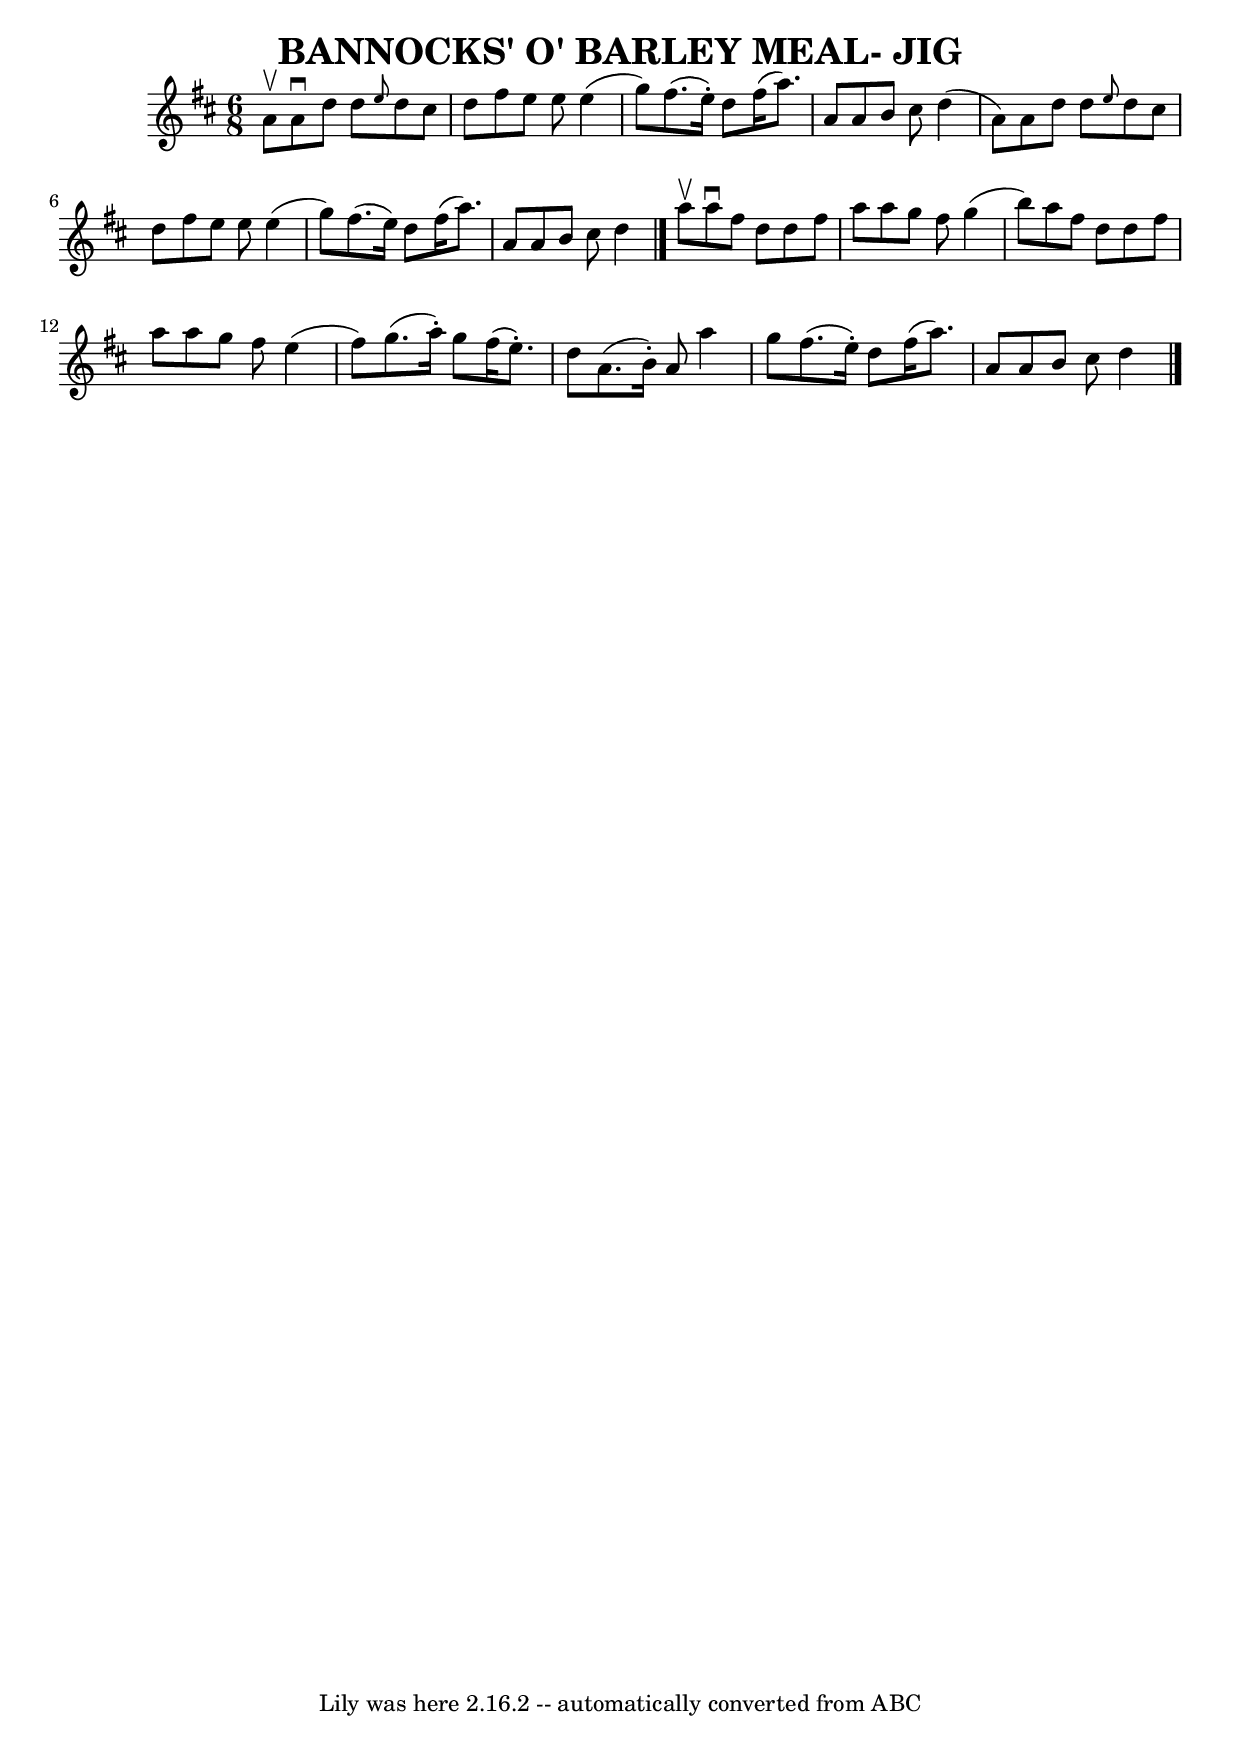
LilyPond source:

\version "2.16.2"
\include "Mammoth.ily"
\header {
  %% book = "Ryan's Mammoth Collection of Fiddle Tunes"
  crossRefNumber = "1"
  footnotes = ""
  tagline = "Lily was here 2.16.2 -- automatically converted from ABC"
  title = "BANNOCKS' O' BARLEY MEAL- JIG"

}
voicedefault =  {


  \time 6/8 
  \key d \major
  a'8^\upbow       |
  a'8^\downbow d''8    
  d''8  \grace { e''8  
	       } d''8 cis''8 d''8    |
  fis''8 e''8 
  e''8 e''4 (g''8)   |
  fis''8. (e''16-.) d''8    
  fis''16 (a''8.) a'8    |
  a'8 b'8 cis''8 d''4 (a'8-)       |
  a'8 d''8 d''8  \grace { e''8  
			} d''8 cis''8   
  d''8    |
  fis''8 e''8 e''8 e''4 (g''8)   |
  
  fis''8. (e''16) d''8 fis''16 (a''8.) a'8    |
  a'8   
  b'8 cis''8 d''4    \bar "|." a''8^\upbow       |
  a''8^\downbow fis''8 d''8 d''8 fis''8 a''8    |
  a''8 g''8 
  fis''8 g''4 (b''8)   |
  a''8 fis''8 d''8 d''8    
  fis''8 a''8    |
  a''8 g''8 fis''8 e''4 (fis''8)      
  |
  g''8. (a''16-.) g''8 fis''16 (e''8.-.) d''8    
  |
  a'8. (b'16-.) a'8 a''4 g''8    |
  fis''8. (
  e''16-.) d''8 fis''16 (a''8.) a'8    |
  a'8 b'8    
  cis''8 d''4    \bar "|."   

}

\score{
  <<

    \context Staff="default"
    {
      \voicedefault 
      
    }

  >>
  \layout {
    
  }
  \midi {
  }

}
